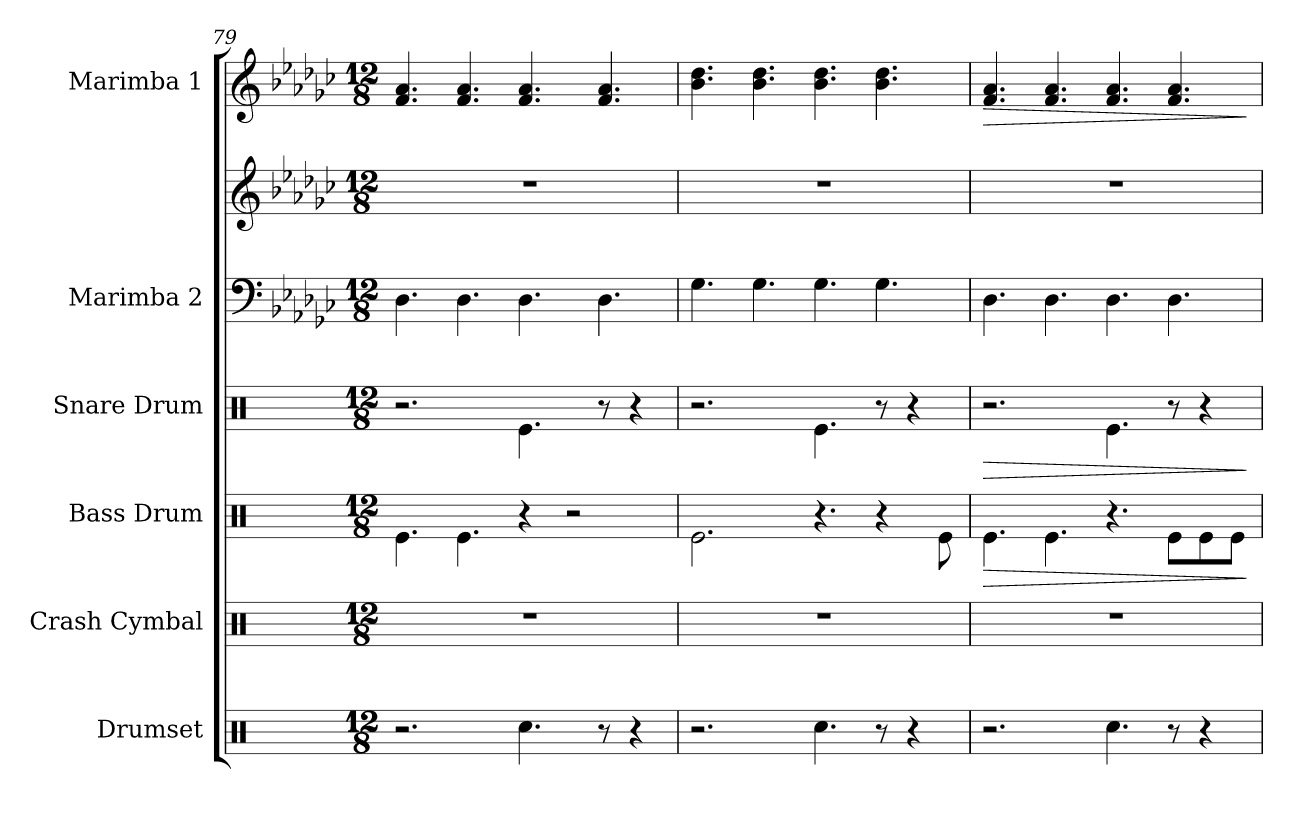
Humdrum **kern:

**kern	**kern	**kern	**dynam	**kern	**dynam	**kern	**kern	**kern	**dynam
*part6	*part5	*part4	*part4	*part3	*part3	*part2	*part2	*part1	*part1
*staff7	*staff6	*staff5	*staff5	*staff4	*staff4	*staff3	*staff2	*staff1	*staff1
*I"Drumset	*I"Crash Cymbal	*I"Bass Drum	*	*I"Snare Drum	*	*I"Marimba 2	*	*I"Marimba 1	*
*I'Drs.	*I'Cr. Cym.	*I'B. Dr.	*	*I'Sn. Dr.	*	*I'Mrm. 2	*	*I'Mrm. 1	*
!!LO:PB:g=z
*clefX	*clefX	*clefX	*	*clefX	*	*clefF4	*clefG2	*clefG2	*
*k[]	*k[]	*k[]	*	*k[]	*	*k[b-e-a-d-g-c-]	*k[b-e-a-d-g-c-]	*k[b-e-a-d-g-c-]	*
*M12/8	*M12/8	*M12/8	*	*M12/8	*	*M12/8	*M12/8	*M12/8	*
=79	=79	=79	=79	=79	=79	=79	=79	=79	=79
2.r	1.r	4.Re\	.	2.r	.	4.D-\	1.r	4.f/ 4.a-/	.
.	.	4.Re\	.	.	.	4.D-\	.	4.f/ 4.a-/	.
4.Rcc\	.	4r	.	4.Re\	.	4.D-\	.	4.f/ 4.a-/	.
.	.	2r	.	.	.	.	.	.	.
8r	.	.	.	8r	.	4.D-\	.	4.f/ 4.a-/	.
4r	.	.	.	4r	.	.	.	.	.
=80	=80	=80	=80	=80	=80	=80	=80	=80	=80
2.r	1.r	2.Re\	.	2.r	.	4.G-\	1.r	4.b-\ 4.dd-\	.
.	.	.	.	.	.	4.G-\	.	4.b-\ 4.dd-\	.
4.Rcc\	.	4.r	.	4.Re\	.	4.G-\	.	4.b-\ 4.dd-\	.
8r	.	4r	.	8r	.	4.G-\	.	4.b-\ 4.dd-\	.
4r	.	.	.	4r	.	.	.	.	.
.	.	8Re\	.	.	.	.	.	.	.
=81	=81	=81	=81	=81	=81	=81	=81	=81	=81
!	!	!	!LO:HP:b	!	!LO:HP:b	!	!	!	!LO:HP:b
2.r	1.r	4.Re\	>	2.r	>	4.D-\	1.r	4.f/ 4.a-/	>
.	.	4.Re\	.	.	.	4.D-\	.	4.f/ 4.a-/	.
4.Rcc\	.	4.r	.	4.Re\	.	4.D-\	.	4.f/ 4.a-/	.
8r	.	8Re\L	.	8r	.	4.D-\	.	4.f/ 4.a-/	.
4r	.	8Re\	.	4r	.	.	.	.	.
.	.	8Re\J	.	.	.	.	.	.	.
.	.	.	]	.	]	.	.	.	]
=	=	=	=	=	=	=	=	=	=
*-	*-	*-	*-	*-	*-	*-	*-	*-	*-
